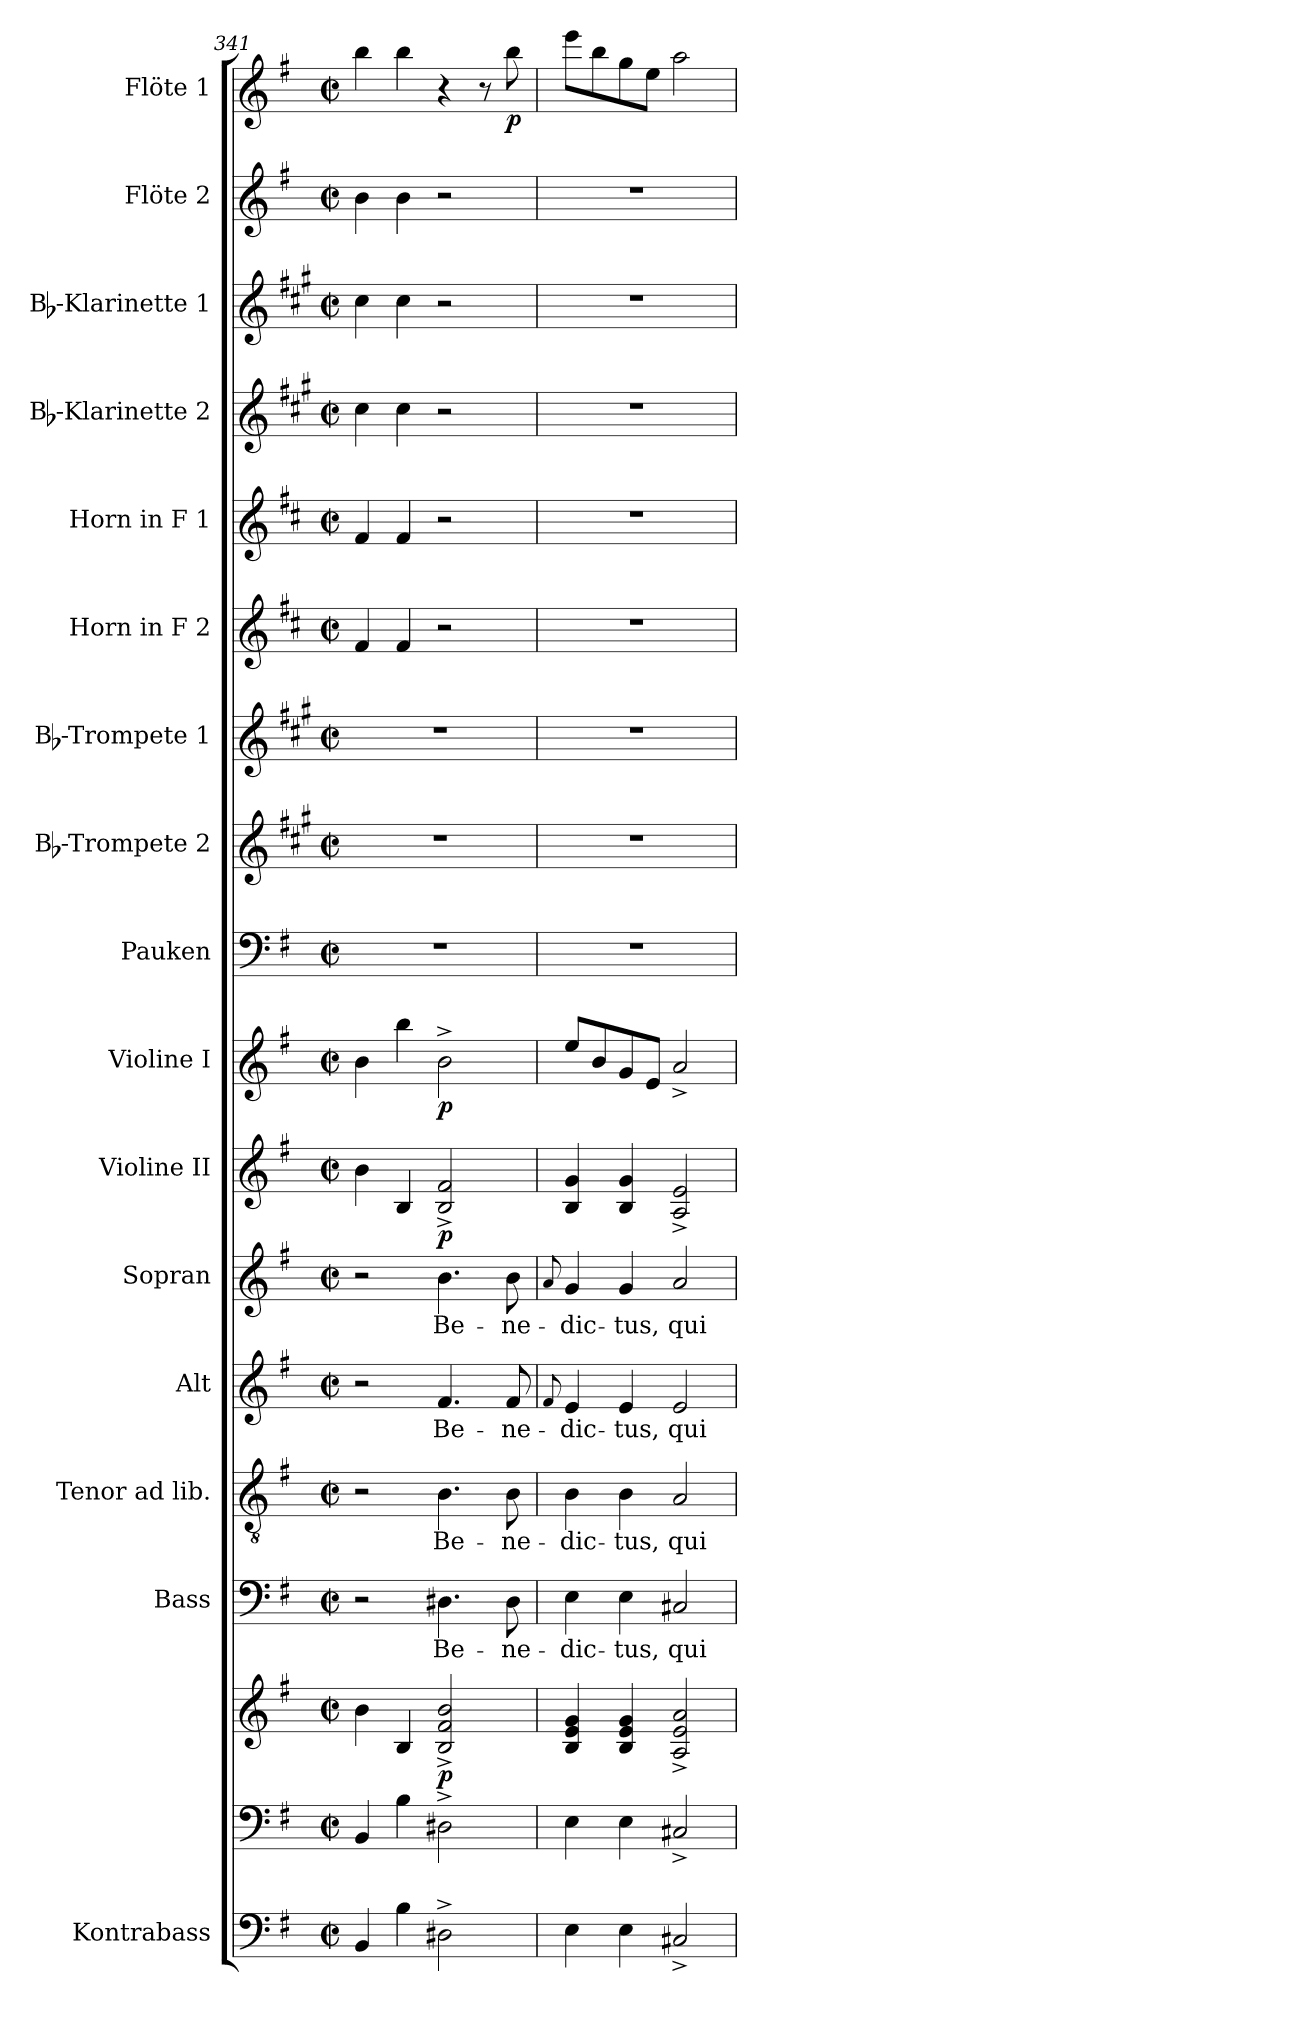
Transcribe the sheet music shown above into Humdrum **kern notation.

**kern	**kern	**kern	**dynam	**kern	**text	**kern	**text	**kern	**text	**kern	**text	**kern	**dynam	**kern	**dynam	**kern	**kern	**kern	**kern	**kern	**kern	**kern	**kern	**kern	**dynam
*part17	*part16	*part16	*part16	*part15	*part15	*part14	*part14	*part13	*part13	*part12	*part12	*part11	*part11	*part10	*part10	*part9	*part8	*part7	*part6	*part5	*part4	*part3	*part2	*part1	*part1
*staff18	*staff17	*staff16	*staff16/17	*staff15	*staff15	*staff14	*staff14	*staff13	*staff13	*staff12	*staff12	*staff11	*staff11	*staff10	*staff10	*staff9	*staff8	*staff7	*staff6	*staff5	*staff4	*staff3	*staff2	*staff1	*staff1
*I"Kontrabass	*	*	*	*I"Bass	*	*I"Tenor ad lib.	*	*I"Alt	*	*I"Sopran	*	*I"Violine II	*	*I"Violine I	*	*I"Pauken	*I"Bb-Trompete 2	*I"Bb-Trompete 1	*I"Horn in F 2	*I"Horn in F 1	*I"Bb-Klarinette 2	*I"Bb-Klarinette 1	*I"Flöte 2	*I"Flöte 1	*
*I'Kb.	*	*	*	*I'B.	*	*I'T.	*	*I'A.	*	*I'S.	*	*I'Vl. II	*	*I'Vl. I	*	*I'Pk.	*I'Bb Trp. 2	*I'Bb Trp. 1	*	*	*I'Bb Kl. 2	*I'Bb Kl. 1	*I'Fl. 2	*I'Fl. 1	*
*clefF4	*clefF4	*clefG2	*	*clefF4	*	*clefGv2	*	*clefG2	*	*clefG2	*	*clefG2	*	*clefG2	*	*clefF4	*clefG2	*clefG2	*clefG2	*clefG2	*clefG2	*clefG2	*clefG2	*clefG2	*
*ITrd7c12	*	*	*	*	*	*	*	*	*	*	*	*	*	*	*	*	*ITrd1c2	*ITrd1c2	*ITrd4c7	*ITrd4c7	*ITrd1c2	*ITrd1c2	*	*	*
*k[f#]	*k[f#]	*k[f#]	*	*k[f#]	*	*k[f#]	*	*k[f#]	*	*k[f#]	*	*k[f#]	*	*k[f#]	*	*k[f#]	*k[f#]	*k[f#]	*k[f#]	*k[f#]	*k[f#]	*k[f#]	*k[f#]	*k[f#]	*
*G:	*G:	*G:	*	*G:	*	*G:	*	*G:	*	*G:	*	*G:	*	*G:	*	*G:	*G:	*G:	*G:	*G:	*G:	*G:	*G:	*G:	*
*M2/2	*M2/2	*M2/2	*	*M2/2	*	*M2/2	*	*M2/2	*	*M2/2	*	*M2/2	*	*M2/2	*	*M2/2	*M2/2	*M2/2	*M2/2	*M2/2	*M2/2	*M2/2	*M2/2	*M2/2	*
*met(c|)	*met(c|)	*met(c|)	*	*met(c|)	*	*met(c|)	*	*met(c|)	*	*met(c|)	*	*met(c|)	*	*met(c|)	*	*met(c|)	*met(c|)	*met(c|)	*met(c|)	*met(c|)	*met(c|)	*met(c|)	*met(c|)	*met(c|)	*
=341	=341	=341	=341	=341	=341	=341	=341	=341	=341	=341	=341	=341	=341	=341	=341	=341	=341	=341	=341	=341	=341	=341	=341	=341	=341
4BBB/	4BB/	4b\	.	2r	.	2r	.	2r	.	2r	.	4b\	.	4b\	.	1r	1r	1r	4B/	4B/	4b\	4b\	4b\	4bb\	.
4BB\	4B\	4B/	.	.	.	.	.	.	.	.	.	4B/	.	4bb\	.	.	.	.	4B/	4B/	4b\	4b\	4b\	4bb\	.
!	!	!	!LO:DY:b	!	!LO:LY:b	!	!LO:LY:b	!	!LO:LY:b	!	!LO:LY:b	!	!LO:DY:b	!	!LO:DY:b	!	!	!	!	!	!	!	!	!	!
2DD#X^>\	2D#X^>\	2B/^< 2f#/^< 2b/^<	p	4.D#X\	Be-	4.B\	Be-	4.f#/	Be-	4.b\	Be-	2B/^< 2f#/^<	p	2b^>\	p	.	.	.	2r	2r	2r	2r	2r	4r	.
.	.	.	.	.	.	.	.	.	.	.	.	.	.	.	.	.	.	.	.	.	.	.	.	8r	.
!	!	!	!	!	!LO:LY:b	!	!LO:LY:b	!	!LO:LY:b	!	!LO:LY:b	!	!	!	!	!	!	!	!	!	!	!	!	!	!LO:DY:b
.	.	.	.	8D#\	-ne-	8B\	-ne-	8f#/	-ne-	8b\	-ne-	.	.	.	.	.	.	.	.	.	.	.	.	8bb\	p
=342	=342	=342	=342	=342	=342	=342	=342	=342	=342	=342	=342	=342	=342	=342	=342	=342	=342	=342	=342	=342	=342	=342	=342	=342	=342
.	.	.	.	.	.	.	.	8qqf#/	.	8qqa/	.	.	.	.	.	.	.	.	.	.	.	.	.	.	.
!	!	!	!	!	!LO:LY:b	!	!LO:LY:b	!	!LO:LY:b	!	!LO:LY:b	!	!	!	!	!	!	!	!	!	!	!	!	!	!
4EE\	4E\	4B/ 4e/ 4g/	.	4E\	-dic-	4B\	-dic-	4e/	-dic-	4g/	-dic-	4B/ 4g/	.	8ee/L	.	1r	1r	1r	1r	1r	1r	1r	1r	8eee\L	.
.	.	.	.	.	.	.	.	.	.	.	.	.	.	8b/	.	.	.	.	.	.	.	.	.	8bb\	.
!	!	!	!	!	!LO:LY:b	!	!LO:LY:b	!	!LO:LY:b	!	!LO:LY:b	!	!	!	!	!	!	!	!	!	!	!	!	!	!
4EE\	4E\	4B/ 4e/ 4g/	.	4E\	-tus,	4B\	-tus,	4e/	-tus,	4g/	-tus,	4B/ 4g/	.	8g/	.	.	.	.	.	.	.	.	.	8gg\	.
.	.	.	.	.	.	.	.	.	.	.	.	.	.	8e/J	.	.	.	.	.	.	.	.	.	8ee\J	.
!	!	!	!	!	!LO:LY:b	!	!LO:LY:b	!	!LO:LY:b	!	!LO:LY:b	!	!	!	!	!	!	!	!	!	!	!	!	!	!
2CC#X^</	2C#X^</	2A/^< 2e/^< 2a/^<	.	2C#X/	qui	2A/	qui	2e/	qui	2a/	qui	2A/^< 2e/^<	.	2a^</	.	.	.	.	.	.	.	.	.	2aa\	.
=	=	=	=	=	=	=	=	=	=	=	=	=	=	=	=	=	=	=	=	=	=	=	=	=	=
*-	*-	*-	*-	*-	*-	*-	*-	*-	*-	*-	*-	*-	*-	*-	*-	*-	*-	*-	*-	*-	*-	*-	*-	*-	*-
